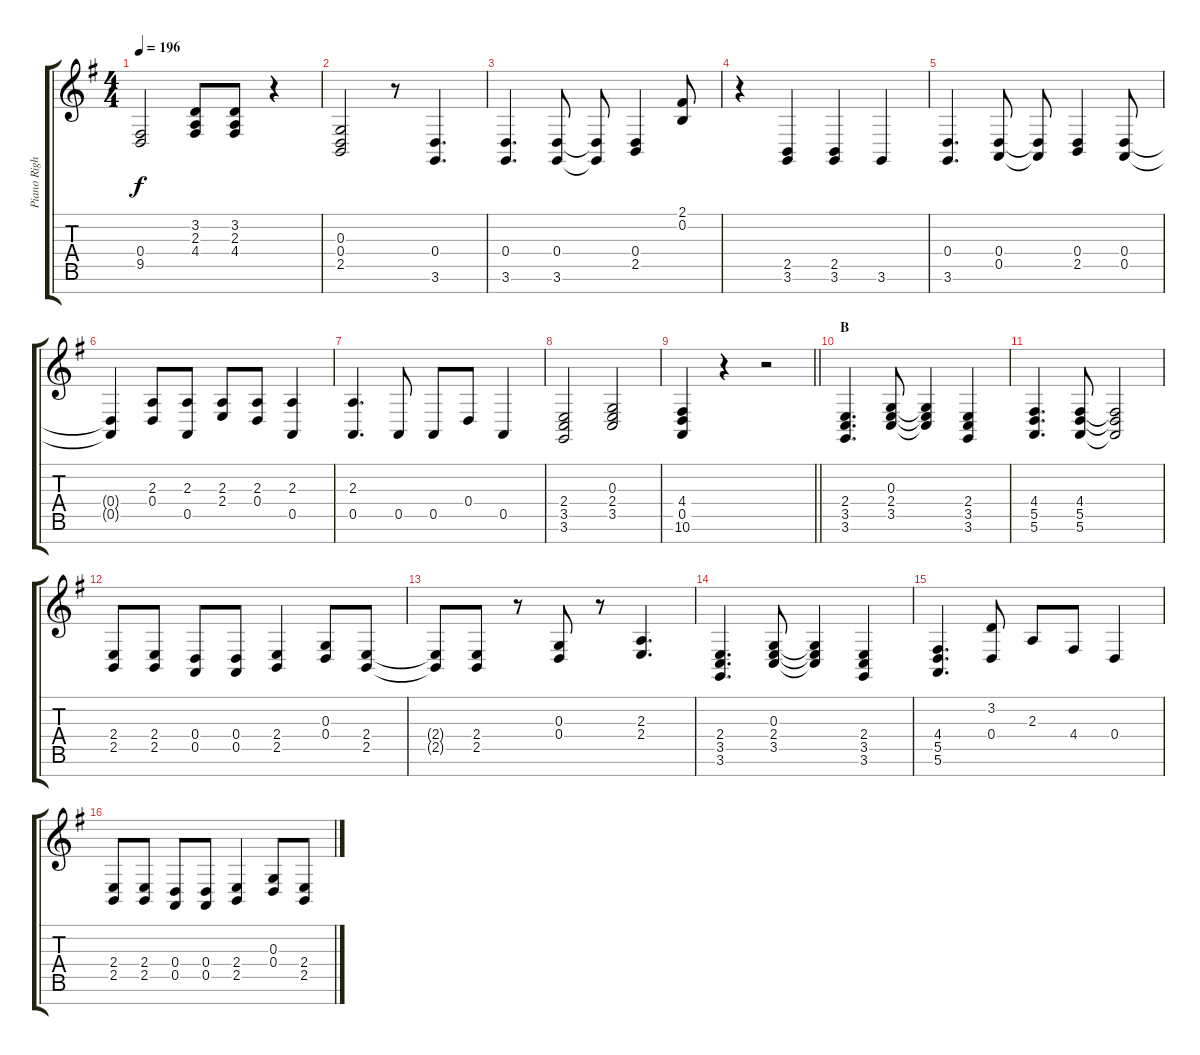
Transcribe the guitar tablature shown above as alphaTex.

\track ("Piano Right" "Piano Righ") {instrument acousticgrandpiano}
\staff {score tabs}
\tuning (E4 B3 G3 D3 A2 E2 B1) {hide}
\ts (4 4)
\tempo 196
\clef g2
\ks g
(0.4 9.5).2{dy f} (3.2 2.3 4.4).8 (3.2 2.3 4.4).8 r.4 |
(0.3 0.4 2.5).2{volume 12} r.8 (0.4 3.6).4{d} |
(0.4 3.6).4{d} (0.4 3.6).8 (0.4{t} 3.6{t}).8 (0.4 2.5).4 (2.1 0.2).8 |
r.4 (2.5 3.6).4 (2.5 3.6).4 3.6.4 |
(0.4 3.6).4{d} (0.4 0.5).8 (0.4{t} 0.5{t}).8 (0.4 2.5).4 (0.4 0.5).8 |
(0.4{t} 0.5{t}).4 (2.3 0.4).8 (2.3 0.5).8 (2.3 2.4).8 (2.3 0.4).8 (2.3 0.5).4 |
(2.3 0.5).4{d} 0.5.8 0.5.8 0.4.8 0.5.4 |
(2.4 3.5 3.6).2 (0.3 2.4 3.5).2 |
\barLineRight lightlight
(4.4 0.5 10.6).4 r.4 r.2 |
\section ("" "B")
(2.4 3.5 3.6).4{d} (0.3 2.4 3.5).8 (0.3{t} 2.4{t} 3.5{t}).4 (2.4 3.5 3.6).4 |
(4.4 5.5 5.6).4{d} (4.4 5.5 5.6).8 (4.4{t} 5.5{t} 5.6{t}).2 |
(2.4 2.5).8 (2.4 2.5).8 (0.4 0.5).8 (0.4 0.5).8 (2.4 2.5).4 (0.3 0.4).8 (2.4 2.5).8 |
(2.4{t} 2.5{t}).8 (2.4 2.5).8 r.8 (0.3 0.4).8 r.8 (2.3 2.4).4{d} |
(2.4 3.5 3.6).4{d} (0.3 2.4 3.5).8 (0.3{t} 2.4{t} 3.5{t}).4 (2.4 3.5 3.6).4 |
(4.4 5.5 5.6).4{d} (3.2 0.4).8 2.3.8 4.4.8 0.4.4 |
(2.4 2.5).8 (2.4 2.5).8 (0.4 0.5).8 (0.4 0.5).8 (2.4 2.5).4 (0.3 0.4).8 (2.4 2.5).8
